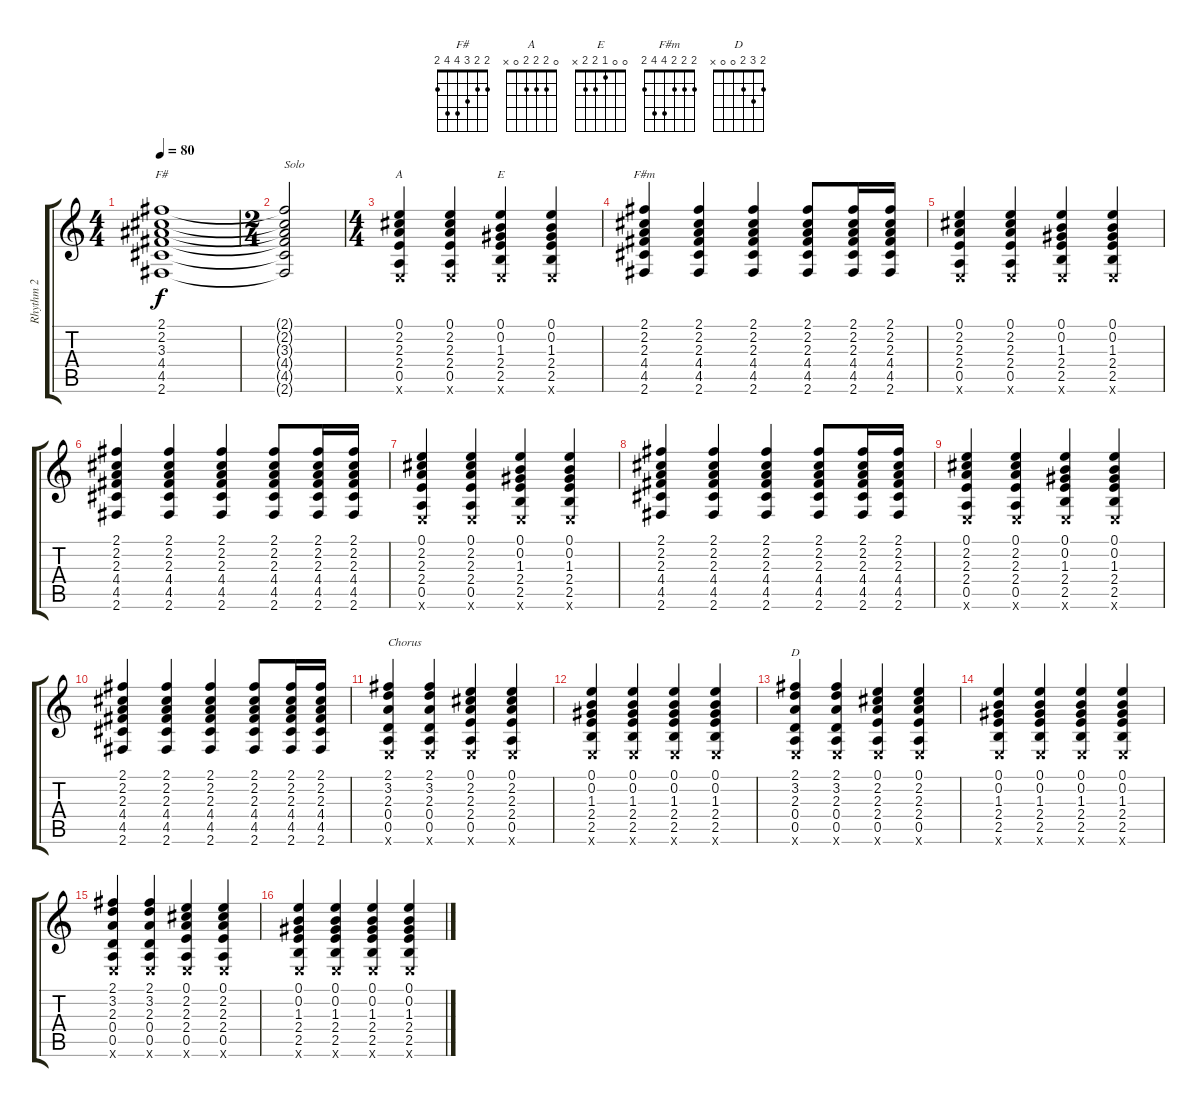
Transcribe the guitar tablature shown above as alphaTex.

\track ("Rhythm 2" "Rhythm 2") {instrument electricguitarclean}
\staff {score tabs}
\tuning (E4 B3 G3 D3 A2 E2) {hide}
\chord ("F#" 2 2 3 4 4 2)
\chord ("A" 0 2 2 2 0 x)
\chord ("E" 0 0 1 2 2 x)
\chord ("F#m" 2 2 2 4 4 2)
\chord ("D" 2 3 2 0 0 x)
\ts (4 4)
\tempo 80
\clef g2
\ks c
(2.1 2.2 3.3 4.4 4.5 2.6).1{ch "F#" dy f instrument overdrivenguitar} |
\ts (2 4)
(2.1{t} 2.2{t} 3.3{t} 4.4{t} 4.5{t} 2.6{t}).2{txt "Solo"} |
\ts (4 4)
(0.1 2.2 2.3 2.4 0.5 0.6{x}).4{ch "A"} (0.1 2.2 2.3 2.4 0.5 0.6{x}).4 (0.1 0.2 1.3 2.4 2.5 0.6{x}).4{ch "E"} (0.1 0.2 1.3 2.4 2.5 0.6{x}).4 |
(2.1 2.2 2.3 4.4 4.5 2.6).4{ch "F#m"} (2.1 2.2 2.3 4.4 4.5 2.6).4 (2.1 2.2 2.3 4.4 4.5 2.6).4 (2.1 2.2 2.3 4.4 4.5 2.6).8 (2.1 2.2 2.3 4.4 4.5 2.6).16 (2.1 2.2 2.3 4.4 4.5 2.6).16 |
(0.1 2.2 2.3 2.4 0.5 0.6{x}).4 (0.1 2.2 2.3 2.4 0.5 0.6{x}).4 (0.1 0.2 1.3 2.4 2.5 0.6{x}).4 (0.1 0.2 1.3 2.4 2.5 0.6{x}).4 |
(2.1 2.2 2.3 4.4 4.5 2.6).4 (2.1 2.2 2.3 4.4 4.5 2.6).4 (2.1 2.2 2.3 4.4 4.5 2.6).4 (2.1 2.2 2.3 4.4 4.5 2.6).8 (2.1 2.2 2.3 4.4 4.5 2.6).16 (2.1 2.2 2.3 4.4 4.5 2.6).16 |
(0.1 2.2 2.3 2.4 0.5 0.6{x}).4 (0.1 2.2 2.3 2.4 0.5 0.6{x}).4 (0.1 0.2 1.3 2.4 2.5 0.6{x}).4 (0.1 0.2 1.3 2.4 2.5 0.6{x}).4 |
(2.1 2.2 2.3 4.4 4.5 2.6).4 (2.1 2.2 2.3 4.4 4.5 2.6).4 (2.1 2.2 2.3 4.4 4.5 2.6).4 (2.1 2.2 2.3 4.4 4.5 2.6).8 (2.1 2.2 2.3 4.4 4.5 2.6).16 (2.1 2.2 2.3 4.4 4.5 2.6).16 |
(0.1 2.2 2.3 2.4 0.5 0.6{x}).4 (0.1 2.2 2.3 2.4 0.5 0.6{x}).4 (0.1 0.2 1.3 2.4 2.5 0.6{x}).4 (0.1 0.2 1.3 2.4 2.5 0.6{x}).4 |
(2.1 2.2 2.3 4.4 4.5 2.6).4 (2.1 2.2 2.3 4.4 4.5 2.6).4 (2.1 2.2 2.3 4.4 4.5 2.6).4 (2.1 2.2 2.3 4.4 4.5 2.6).8 (2.1 2.2 2.3 4.4 4.5 2.6).16 (2.1 2.2 2.3 4.4 4.5 2.6).16 |
(2.1 3.2 2.3 0.4 0.5 0.6{x}).4{txt "Chorus"} (2.1 3.2 2.3 0.4 0.5 0.6{x}).4 (0.1 2.2 2.3 2.4 0.5 0.6{x}).4 (0.1 2.2 2.3 2.4 0.5 0.6{x}).4 |
(0.1 0.2 1.3 2.4 2.5 0.6{x}).4 (0.1 0.2 1.3 2.4 2.5 0.6{x}).4 (0.1 0.2 1.3 2.4 2.5 0.6{x}).4 (0.1 0.2 1.3 2.4 2.5 0.6{x}).4 |
(2.1 3.2 2.3 0.4 0.5 0.6{x}).4{ch "D"} (2.1 3.2 2.3 0.4 0.5 0.6{x}).4 (0.1 2.2 2.3 2.4 0.5 0.6{x}).4 (0.1 2.2 2.3 2.4 0.5 0.6{x}).4 |
(0.1 0.2 1.3 2.4 2.5 0.6{x}).4 (0.1 0.2 1.3 2.4 2.5 0.6{x}).4 (0.1 0.2 1.3 2.4 2.5 0.6{x}).4 (0.1 0.2 1.3 2.4 2.5 0.6{x}).4 |
(2.1 3.2 2.3 0.4 0.5 0.6{x}).4 (2.1 3.2 2.3 0.4 0.5 0.6{x}).4 (0.1 2.2 2.3 2.4 0.5 0.6{x}).4 (0.1 2.2 2.3 2.4 0.5 0.6{x}).4 |
(0.1 0.2 1.3 2.4 2.5 0.6{x}).4 (0.1 0.2 1.3 2.4 2.5 0.6{x}).4 (0.1 0.2 1.3 2.4 2.5 0.6{x}).4 (0.1 0.2 1.3 2.4 2.5 0.6{x}).4
